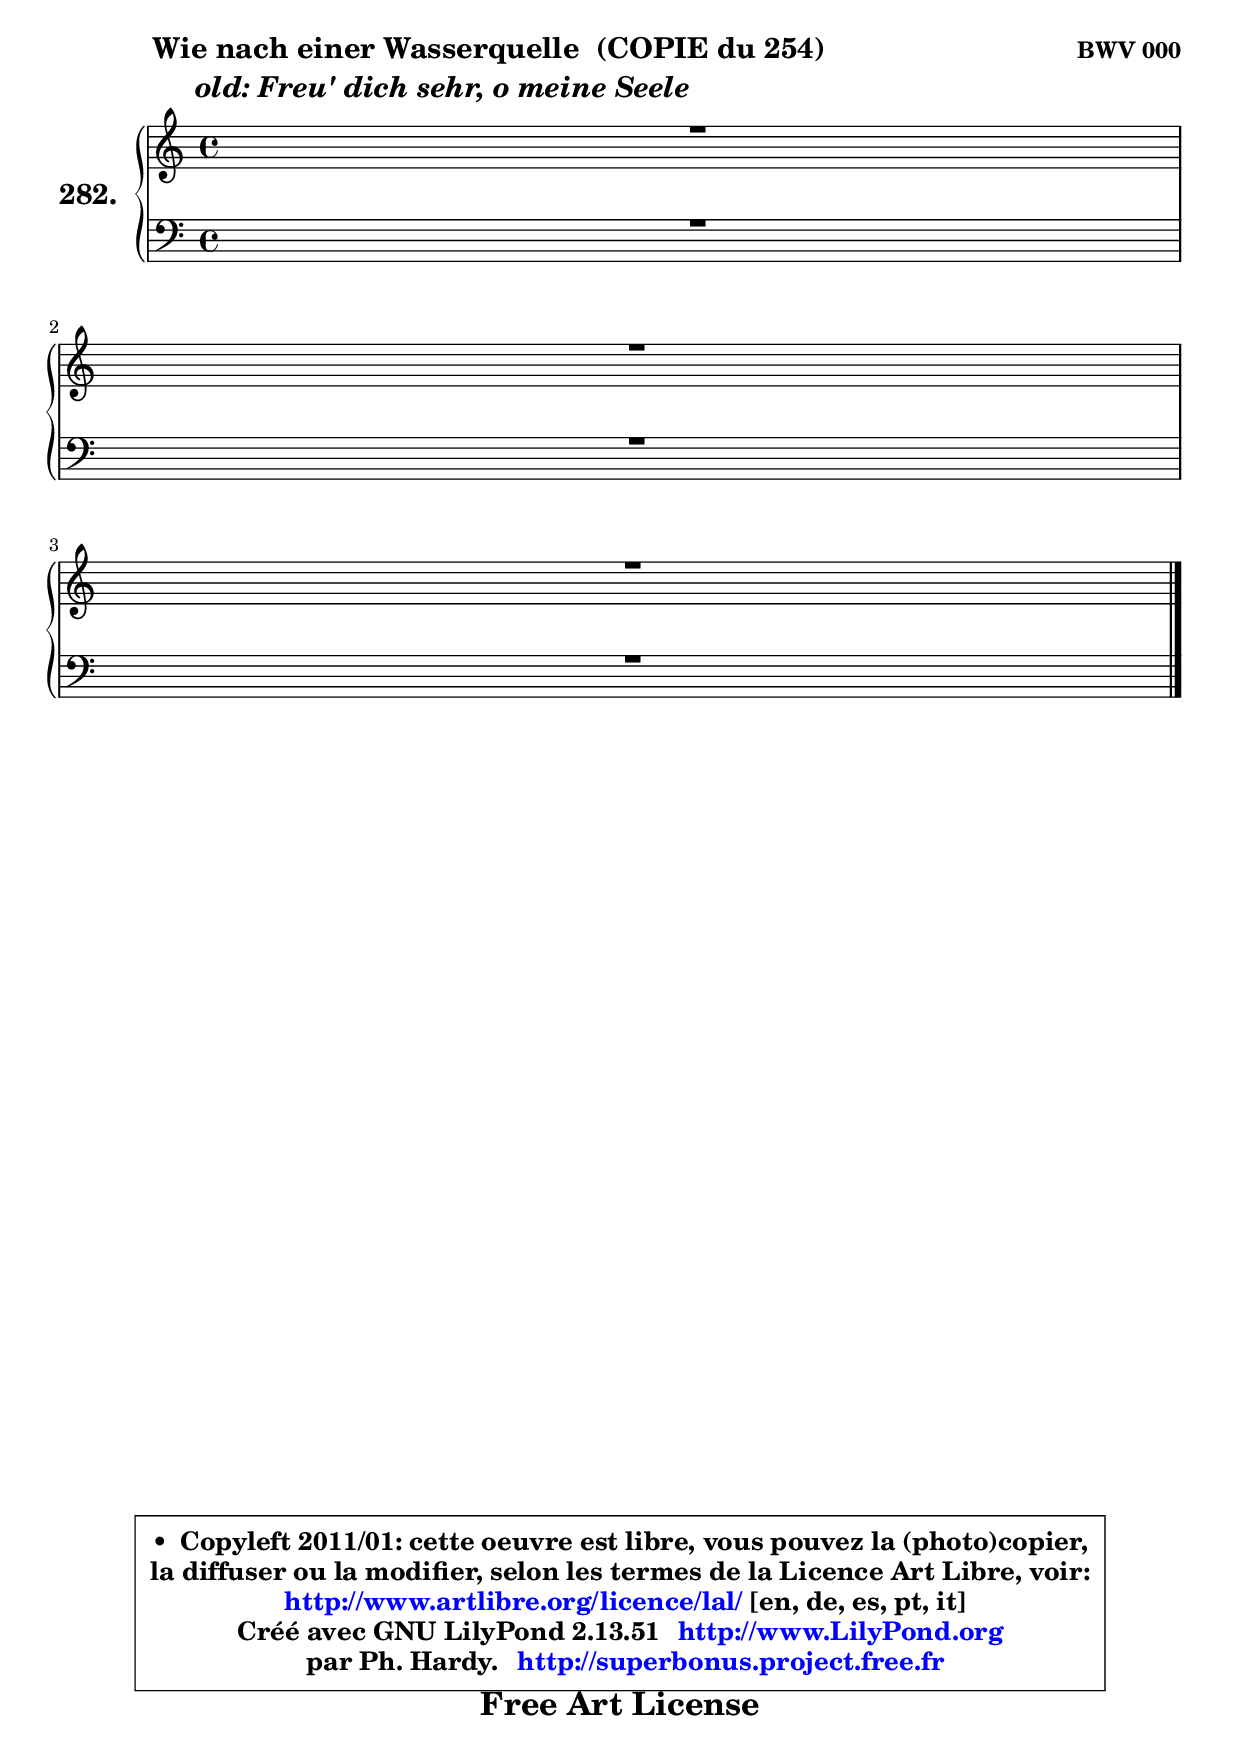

\version "2.13.51"

    \paper {
%	system-system-spacing #'padding = #0.1
%	score-system-spacing #'padding = #0.1
%	ragged-bottom = ##f
%	ragged-last-bottom = ##f
	}

    \header {
      opus = \markup { \bold "BWV 000" }
      piece = \markup { \fontsize #2 \bold \column \center-align { \line { \hspace #9 "Wie nach einer Wasserquelle  (COPIE du 254)" }
                     \line { \italic "old: Freu' dich sehr, o meine Seele" }
                 } }
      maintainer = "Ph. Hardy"
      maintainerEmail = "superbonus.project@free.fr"
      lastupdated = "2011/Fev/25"
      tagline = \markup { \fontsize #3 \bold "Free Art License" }
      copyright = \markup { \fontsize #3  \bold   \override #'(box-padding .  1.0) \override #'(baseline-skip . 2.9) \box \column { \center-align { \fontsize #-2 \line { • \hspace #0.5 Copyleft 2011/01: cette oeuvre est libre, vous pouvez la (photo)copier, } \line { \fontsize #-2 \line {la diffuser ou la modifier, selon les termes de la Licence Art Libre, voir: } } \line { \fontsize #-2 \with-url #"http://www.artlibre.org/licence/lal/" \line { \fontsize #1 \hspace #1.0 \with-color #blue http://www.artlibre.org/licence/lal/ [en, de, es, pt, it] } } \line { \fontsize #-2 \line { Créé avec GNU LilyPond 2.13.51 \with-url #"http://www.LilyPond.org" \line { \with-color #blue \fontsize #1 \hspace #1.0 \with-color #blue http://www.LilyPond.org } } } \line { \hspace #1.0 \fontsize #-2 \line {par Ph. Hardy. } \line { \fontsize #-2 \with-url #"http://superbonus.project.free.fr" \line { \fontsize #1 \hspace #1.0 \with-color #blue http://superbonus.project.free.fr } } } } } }

	  }

  guidemidi = {
	\tempo 4 = 78

	}

  upper = {
	\time 4/4
	\key c \major
	\clef treble
	\voiceOne
	<< { 
	% SOPRANO
	\set Voice.midiInstrument = "acoustic grand"
	\relative c' {
	R1 |
\break
	R1 |
\break
	R1 |
        \bar "|."
	} % fin de relative
	}

	\context Voice="1" { \voiceTwo 
	% ALTO
	\set Voice.midiInstrument = "acoustic grand"
	\relative c' {
	
        \bar "|."
	} % fin de relative
	\oneVoice
	} >>
	}

    lower = {
	\time 4/4
	\key c \major
	\clef bass
	\voiceOne
	<< { 
	% TENOR
	\set Voice.midiInstrument = "acoustic grand"
	\relative c' {
	R1 |
\break
	R1 |
\break
	R1 |
        \bar "|."
	} % fin de relative
	}
	\context Voice="1" { \voiceTwo 
	% BASS
	\set Voice.midiInstrument = "acoustic grand"
	\relative c {
        
        \bar "|."
	} % fin de relative
	\oneVoice
	} >>
	}


    \score { 

	\new PianoStaff <<
	\set PianoStaff.instrumentName = \markup { \bold \huge "282." }
	\new Staff = "upper" \upper
	\new Staff = "lower" \lower
	>>

    \layout {
%	ragged-last = ##f
	   }

         } % fin de score

  \score {
    \unfoldRepeats { << \guidemidi \upper \lower >> }
    \midi {
    \context {
     \Staff
      \remove "Staff_performer"
               }

     \context {
      \Voice
       \consists "Staff_performer"
                }

     \context { 
      \Score
      tempoWholesPerMinute = #(ly:make-moment 78 4)
		}
	    }
	}

